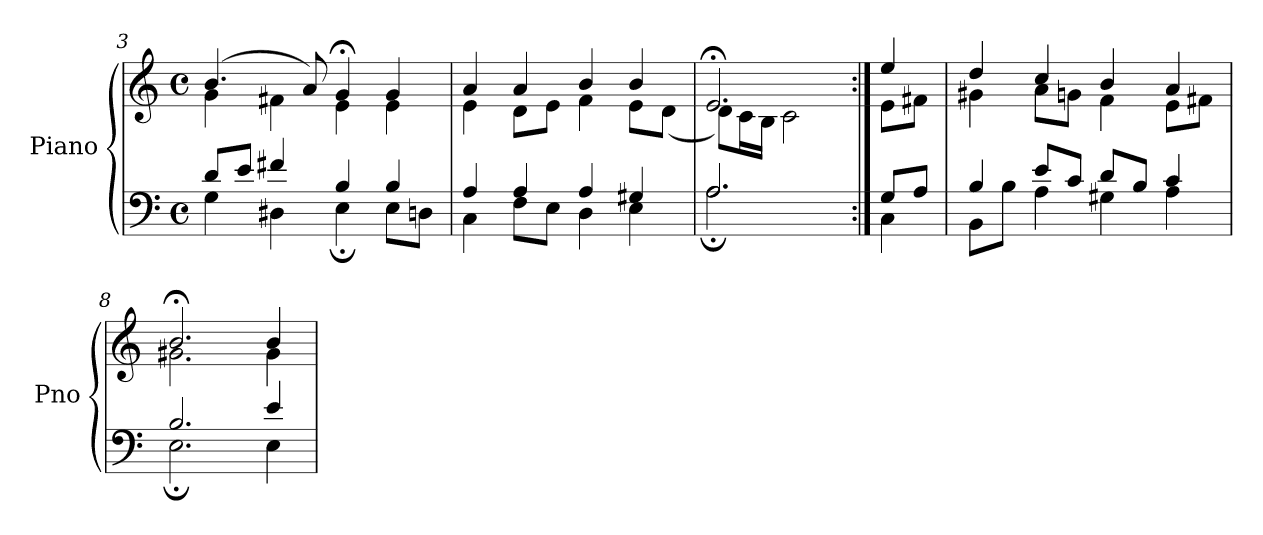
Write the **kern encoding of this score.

**kern	**kern
*part1	*part1
*staff2	*staff1
*I"Piano	*
*I'Pno	*
*clefF4	*clefG2
*k[]	*k[]
*M4/4	*M4/4
*met(c)	*met(c)
=3	=3
*^	*^
8d/L	4G\	(>4.b/	4g\
8e/J	.	.	.
4f#X/	4D#X\	.	4f#X\
.	.	8a/)	.
4B/	4E;\	4g;</	4e\
4B/	8E\L	4g/	4e\
.	8Dn\J	.	.
=4	=4	=4	=4
4A/	4C\	4a/	4e\
4A/	8F\L	4a/	8d\L
.	8E\J	.	8e\J
4A/	4D\	4b/	4f\
4G#X/	4E\	4b/	8e\L
.	.	.	(<8d\J
=5	=5	=5	=5
2.A/	2.A;\	2.e;</	8d\L)
.	.	.	16c\L
.	.	.	16B\JJ
.	.	.	2c\
=6:|!	=6:|!	=6:|!	=6:|!
8G/L	4C\	4ee/	8e\L
8A/J	.	.	8f#X\J
=7	=7	=7	=7
4B/	8BB\L	4dd/	4g#X\
.	8B\J	.	.
8e/L	4A\	4cc/	8a\L
8c/J	.	.	8gn\J
8d/L	4G#X\	4b/	4f\
8B/J	.	.	.
4c/	4A\	4a/	8e\L
.	.	.	8f#X\J
=8	=8	=8	=8
2.B/	2.E;\	2.b;</	2.g#X\
4e/	4E\	4b/	4g#\
*v	*v	*	*
*	*v	*v
=	=
*-	*-
